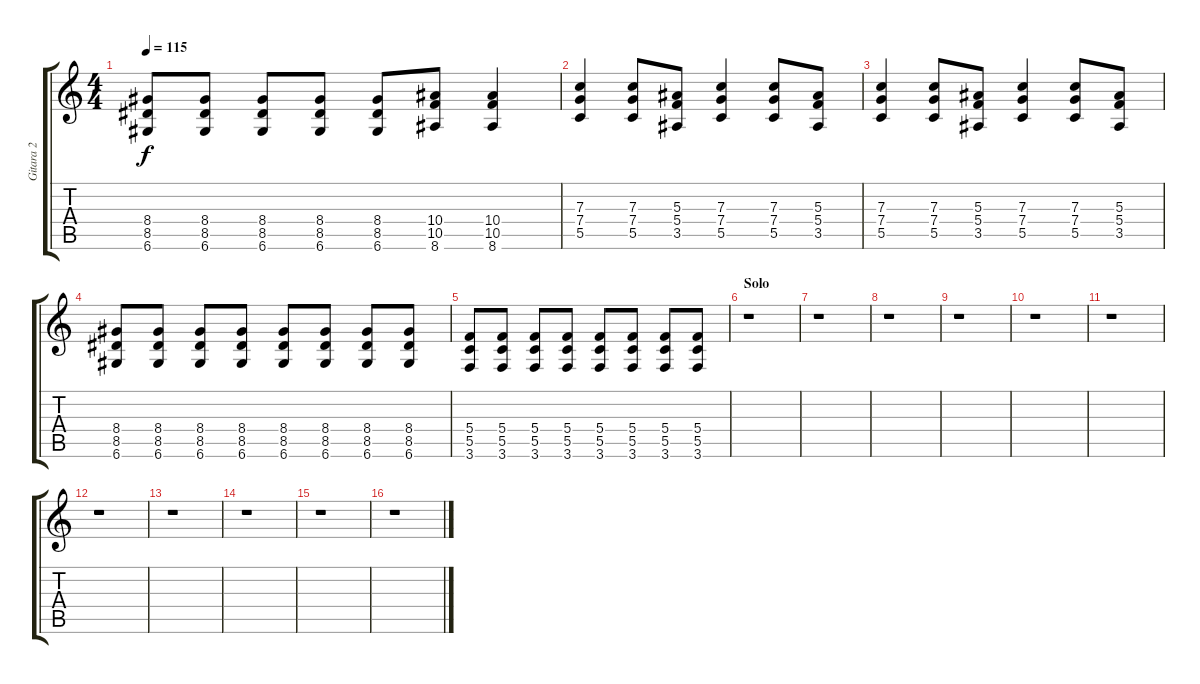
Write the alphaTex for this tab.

\track ("Gitara 2" "Gitara 2") {instrument overdrivenguitar}
\staff {score tabs}
\tuning (D4 A3 F3 C3 G2 D2) {hide}
\ts (4 4)
\tempo 115
\clef g2
\ks c
(8.4 8.5 6.6).8{dy f} (8.4 8.5 6.6).8 (8.4 8.5 6.6).8 (8.4 8.5 6.6).8 (8.4 8.5 6.6).8 (10.4 10.5 8.6).8 (10.4 10.5 8.6).4 |
(7.3 7.4 5.5).4 (7.3 7.4 5.5).8 (5.3 5.4 3.5).8 (7.3 7.4 5.5).4 (7.3 7.4 5.5).8 (5.3 5.4 3.5).8 |
(7.3 7.4 5.5).4 (7.3 7.4 5.5).8 (5.3 5.4 3.5).8 (7.3 7.4 5.5).4 (7.3 7.4 5.5).8 (5.3 5.4 3.5).8 |
(8.4 8.5 6.6).8 (8.4 8.5 6.6).8 (8.4 8.5 6.6).8 (8.4 8.5 6.6).8 (8.4 8.5 6.6).8 (8.4 8.5 6.6).8 (8.4 8.5 6.6).8 (8.4 8.5 6.6).8 |
(5.4 5.5 3.6).8 (5.4 5.5 3.6).8 (5.4 5.5 3.6).8 (5.4 5.5 3.6).8 (5.4 5.5 3.6).8 (5.4 5.5 3.6).8 (5.4 5.5 3.6).8 (5.4 5.5 3.6).8 |
\section ("" "Solo")
r.1 |
r.1 |
r.1 |
r.1 |
r.1 |
r.1 |
r.1 |
r.1 |
r.1 |
r.1 |
r.1
